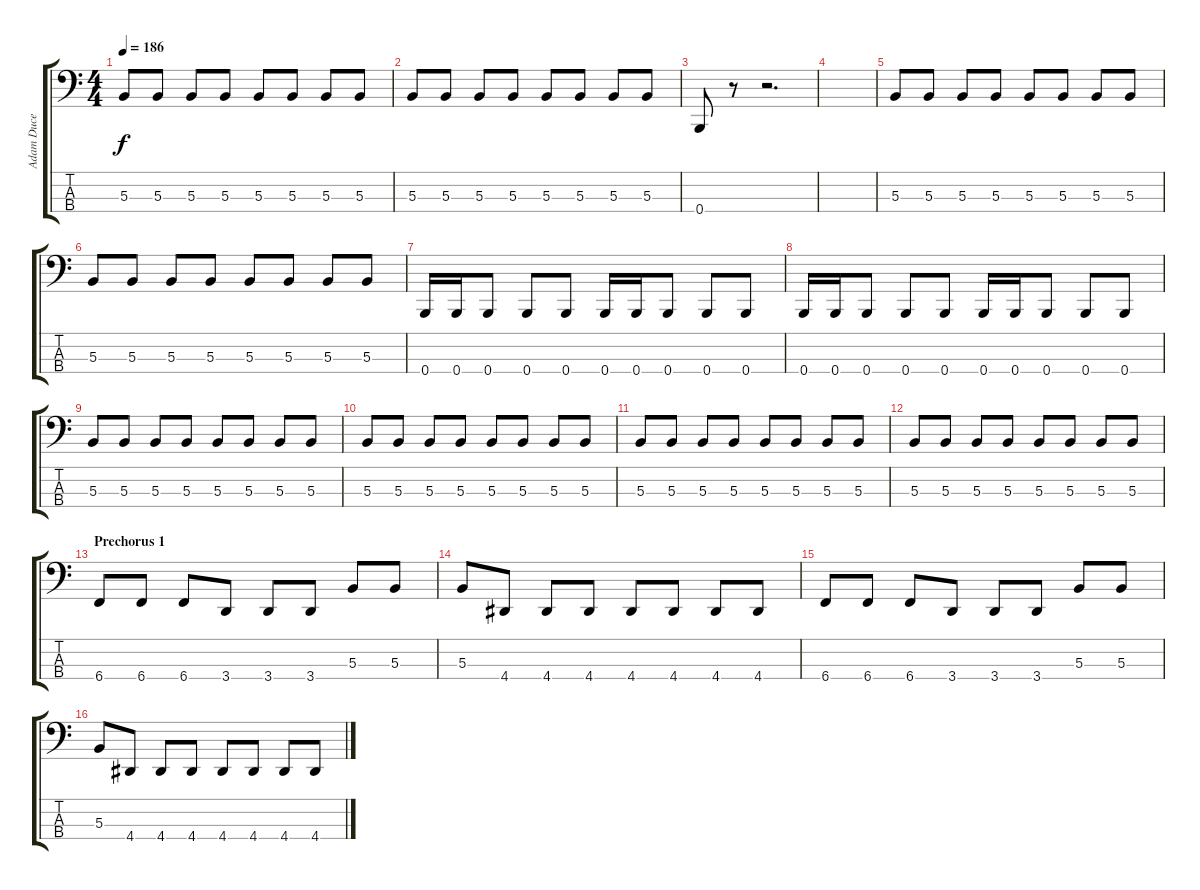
\track ("Adam Duce" "Adam Duce") {instrument electricbassfinger}
\staff {score tabs}
\tuning (E2 B1 Gb1 B0) {hide}
\ts (4 4)
\tempo 186
\clef f4
\ks c
5.3.8{dy f} 5.3.8 5.3.8 5.3.8 5.3.8 5.3.8 5.3.8 5.3.8 |
5.3.8 5.3.8 5.3.8 5.3.8 5.3.8 5.3.8 5.3.8 5.3.8 |
0.4.8 r.8 r.2{d} |
|
5.3.8 5.3.8 5.3.8 5.3.8 5.3.8 5.3.8 5.3.8 5.3.8 |
5.3.8 5.3.8 5.3.8 5.3.8 5.3.8 5.3.8 5.3.8 5.3.8 |
0.4.16 0.4.16 0.4.8 0.4.8 0.4.8 0.4.16 0.4.16 0.4.8 0.4.8 0.4.8 |
0.4.16 0.4.16 0.4.8 0.4.8 0.4.8 0.4.16 0.4.16 0.4.8 0.4.8 0.4.8 |
5.3.8 5.3.8 5.3.8 5.3.8 5.3.8 5.3.8 5.3.8 5.3.8 |
5.3.8 5.3.8 5.3.8 5.3.8 5.3.8 5.3.8 5.3.8 5.3.8 |
5.3.8 5.3.8 5.3.8 5.3.8 5.3.8 5.3.8 5.3.8 5.3.8 |
5.3.8 5.3.8 5.3.8 5.3.8 5.3.8 5.3.8 5.3.8 5.3.8 |
\section ("" "Prechorus 1")
6.4.8 6.4.8 6.4.8 3.4.8 3.4.8 3.4.8 5.3.8 5.3.8 |
5.3.8 4.4.8 4.4.8 4.4.8 4.4.8 4.4.8 4.4.8 4.4.8 |
6.4.8 6.4.8 6.4.8 3.4.8 3.4.8 3.4.8 5.3.8 5.3.8 |
5.3.8 4.4.8 4.4.8 4.4.8 4.4.8 4.4.8 4.4.8 4.4.8
